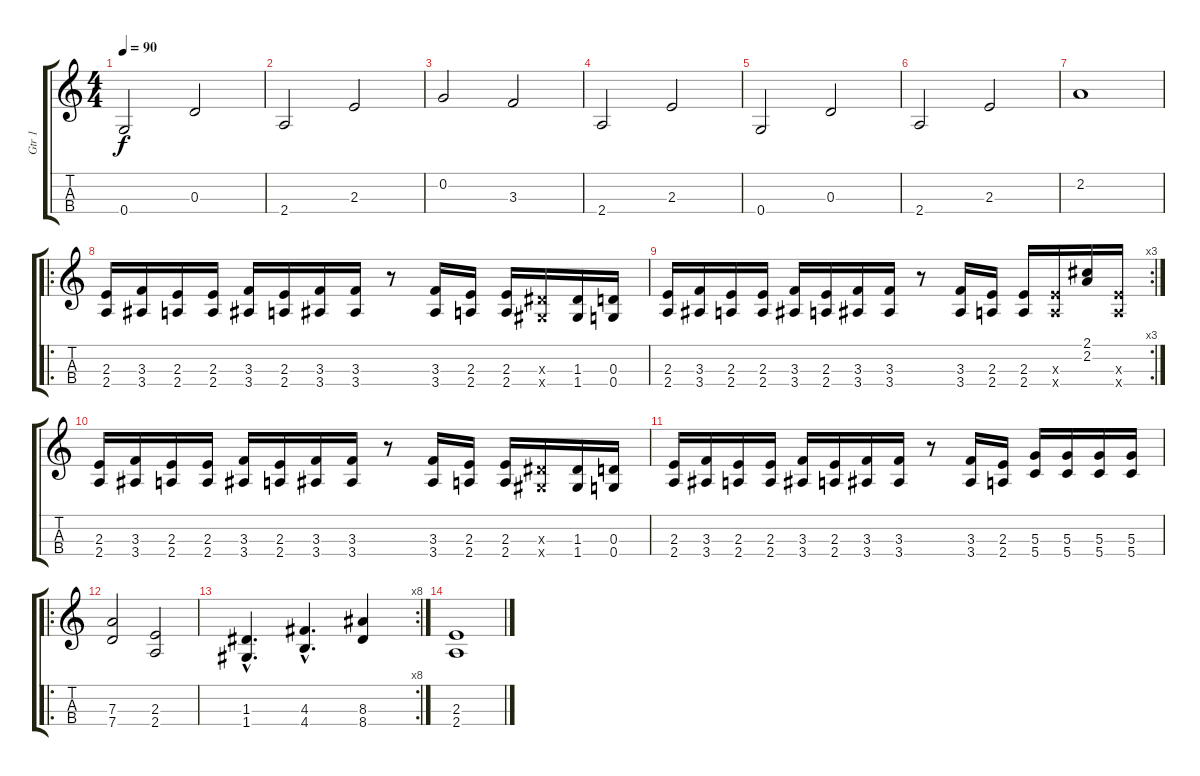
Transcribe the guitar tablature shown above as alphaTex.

\track ("Gtr 1" "Gtr 1") {instrument overdrivenguitar}
\staff {score tabs}
\tuning (B3 G3 D3 G2) {hide}
\ts (4 4)
\tempo 90
\clef g2
\ks c
0.4.2{dy f} 0.3.2 |
2.4.2 2.3.2 |
0.2.2 3.3.2 |
2.4.2 2.3.2 |
0.4.2 0.3.2 |
2.4.2 2.3.2 |
2.2.1 |
\ro
(2.3 2.4).16{volume 16 instrument overdrivenguitar} (3.3 3.4).16 (2.3 2.4).16 (2.3 2.4).16 (3.3 3.4).16 (2.3 2.4).16 (3.3 3.4).16 (3.3 3.4).16 r.8 (3.3 3.4).16 (2.3 2.4).16 (2.3 2.4).16 (1.3{x} 1.4{x}).16 (1.3 1.4).16 (0.3 0.4).16 |
\rc 3
(2.3 2.4).16 (3.3 3.4).16 (2.3 2.4).16 (2.3 2.4).16 (3.3 3.4).16 (2.3 2.4).16 (3.3 3.4).16 (3.3 3.4).16 r.8 (3.3 3.4).16 (2.3 2.4).16 (2.3 2.4).16 (2.3{x} 2.4{x}).16 (2.1 2.2).16 (2.3{x} 2.4{x}).16 |
(2.3 2.4).16{volume 16 instrument overdrivenguitar} (3.3 3.4).16 (2.3 2.4).16 (2.3 2.4).16 (3.3 3.4).16 (2.3 2.4).16 (3.3 3.4).16 (3.3 3.4).16 r.8 (3.3 3.4).16 (2.3 2.4).16 (2.3 2.4).16 (1.3{x} 1.4{x}).16 (1.3 1.4).16 (0.3 0.4).16 |
(2.3 2.4).16 (3.3 3.4).16 (2.3 2.4).16 (2.3 2.4).16 (3.3 3.4).16 (2.3 2.4).16 (3.3 3.4).16 (3.3 3.4).16 r.8 (3.3 3.4).16 (2.3 2.4).16 (5.3 5.4).16 (5.3 5.4).16 (5.3 5.4).16 (5.3 5.4).16 |
\ro
(7.3 7.4).2 (2.3 2.4).2 |
\rc 8
(1.3{hac} 1.4{hac}).4{d} (4.3{hac} 4.4{hac}).4{d} (8.3 8.4).4 |
(2.3 2.4).1
